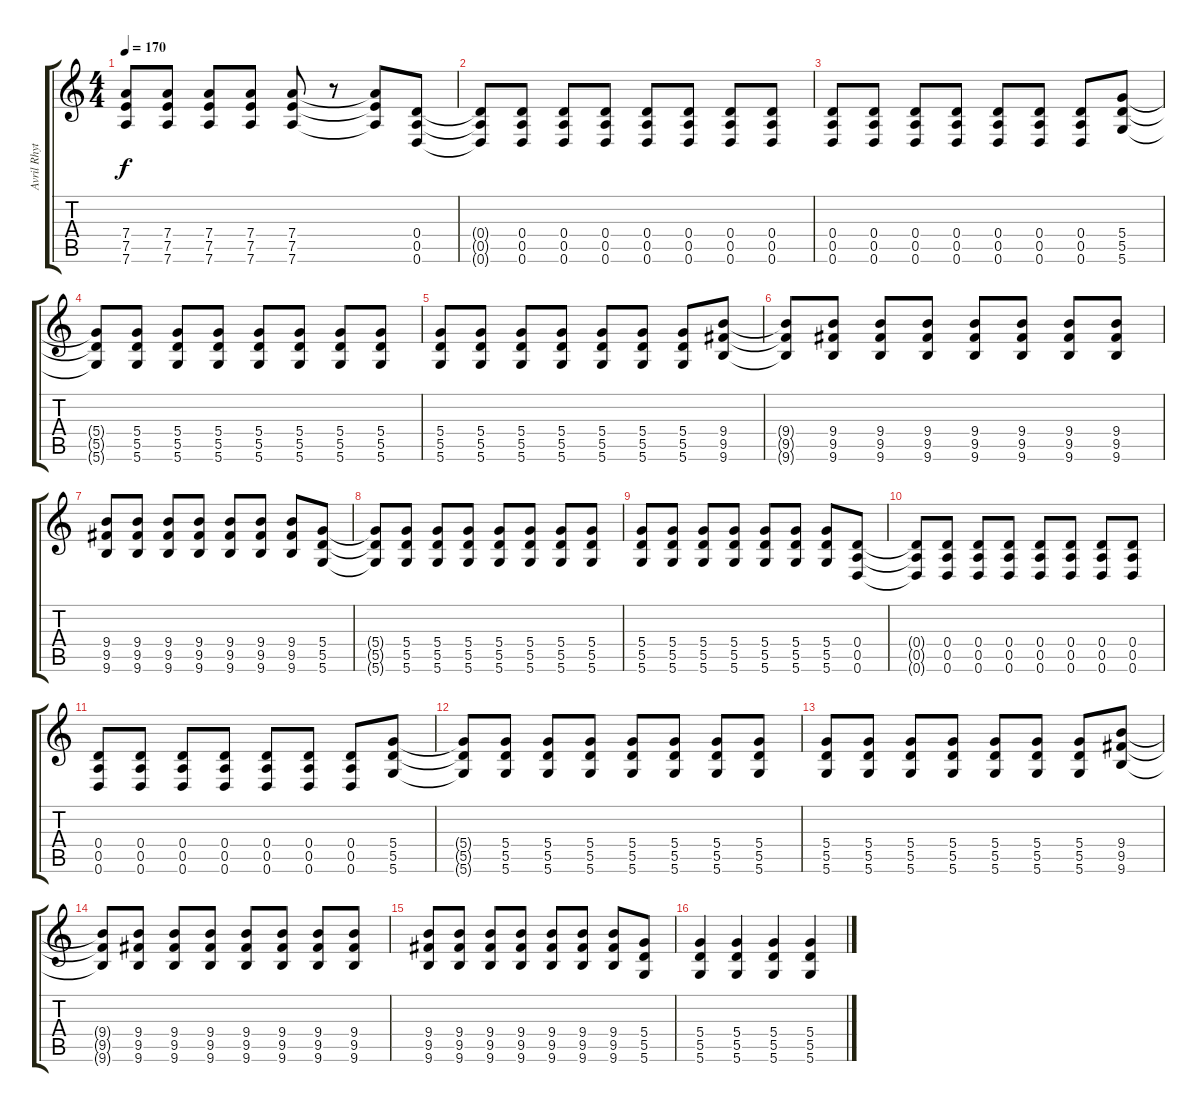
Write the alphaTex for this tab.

\track ("Avril Rhythm 2" "Avril Rhyt") {instrument distortionguitar}
\staff {score tabs}
\tuning (E4 B3 G3 D3 A2 D2) {hide}
\ts (4 4)
\tempo 170
\clef g2
\ks c
(7.4 7.5 7.6).8{dy f} (7.4 7.5 7.6).8 (7.4 7.5 7.6).8 (7.4 7.5 7.6).8 (7.4 7.5 7.6).8 r.8 (7.4{t} 7.5{t} 7.6{t}).8 (0.4 0.5 0.6).8 |
(0.4{t} 0.5{t} 0.6{t}).8 (0.4 0.5 0.6).8 (0.4 0.5 0.6).8 (0.4 0.5 0.6).8 (0.4 0.5 0.6).8 (0.4 0.5 0.6).8 (0.4 0.5 0.6).8 (0.4 0.5 0.6).8 |
(0.4 0.5 0.6).8 (0.4 0.5 0.6).8 (0.4 0.5 0.6).8 (0.4 0.5 0.6).8 (0.4 0.5 0.6).8 (0.4 0.5 0.6).8 (0.4 0.5 0.6).8 (5.4 5.5 5.6).8 |
(5.4{t} 5.5{t} 5.6{t}).8 (5.4 5.5 5.6).8 (5.4 5.5 5.6).8 (5.4 5.5 5.6).8 (5.4 5.5 5.6).8 (5.4 5.5 5.6).8 (5.4 5.5 5.6).8 (5.4 5.5 5.6).8 |
(5.4 5.5 5.6).8 (5.4 5.5 5.6).8 (5.4 5.5 5.6).8 (5.4 5.5 5.6).8 (5.4 5.5 5.6).8 (5.4 5.5 5.6).8 (5.4 5.5 5.6).8 (9.4 9.5 9.6).8 |
(9.4{t} 9.5{t} 9.6{t}).8 (9.4 9.5 9.6).8 (9.4 9.5 9.6).8 (9.4 9.5 9.6).8 (9.4 9.5 9.6).8 (9.4 9.5 9.6).8 (9.4 9.5 9.6).8 (9.4 9.5 9.6).8 |
(9.4 9.5 9.6).8 (9.4 9.5 9.6).8 (9.4 9.5 9.6).8 (9.4 9.5 9.6).8 (9.4 9.5 9.6).8 (9.4 9.5 9.6).8 (9.4 9.5 9.6).8 (5.4 5.5 5.6).8 |
(5.4{t} 5.5{t} 5.6{t}).8 (5.4 5.5 5.6).8 (5.4 5.5 5.6).8 (5.4 5.5 5.6).8 (5.4 5.5 5.6).8 (5.4 5.5 5.6).8 (5.4 5.5 5.6).8 (5.4 5.5 5.6).8 |
(5.4 5.5 5.6).8 (5.4 5.5 5.6).8 (5.4 5.5 5.6).8 (5.4 5.5 5.6).8 (5.4 5.5 5.6).8 (5.4 5.5 5.6).8 (5.4 5.5 5.6).8 (0.4 0.5 0.6).8 |
(0.4{t} 0.5{t} 0.6{t}).8 (0.4 0.5 0.6).8 (0.4 0.5 0.6).8 (0.4 0.5 0.6).8 (0.4 0.5 0.6).8 (0.4 0.5 0.6).8 (0.4 0.5 0.6).8 (0.4 0.5 0.6).8 |
(0.4 0.5 0.6).8 (0.4 0.5 0.6).8 (0.4 0.5 0.6).8 (0.4 0.5 0.6).8 (0.4 0.5 0.6).8 (0.4 0.5 0.6).8 (0.4 0.5 0.6).8 (5.4 5.5 5.6).8 |
(5.4{t} 5.5{t} 5.6{t}).8 (5.4 5.5 5.6).8 (5.4 5.5 5.6).8 (5.4 5.5 5.6).8 (5.4 5.5 5.6).8 (5.4 5.5 5.6).8 (5.4 5.5 5.6).8 (5.4 5.5 5.6).8 |
(5.4 5.5 5.6).8 (5.4 5.5 5.6).8 (5.4 5.5 5.6).8 (5.4 5.5 5.6).8 (5.4 5.5 5.6).8 (5.4 5.5 5.6).8 (5.4 5.5 5.6).8 (9.4 9.5 9.6).8 |
(9.4{t} 9.5{t} 9.6{t}).8 (9.4 9.5 9.6).8 (9.4 9.5 9.6).8 (9.4 9.5 9.6).8 (9.4 9.5 9.6).8 (9.4 9.5 9.6).8 (9.4 9.5 9.6).8 (9.4 9.5 9.6).8 |
(9.4 9.5 9.6).8 (9.4 9.5 9.6).8 (9.4 9.5 9.6).8 (9.4 9.5 9.6).8 (9.4 9.5 9.6).8 (9.4 9.5 9.6).8 (9.4 9.5 9.6).8 (5.4 5.5 5.6).8 |
(5.4 5.5 5.6).4 (5.4 5.5 5.6).4 (5.4 5.5 5.6).4 (5.4 5.5 5.6).4
